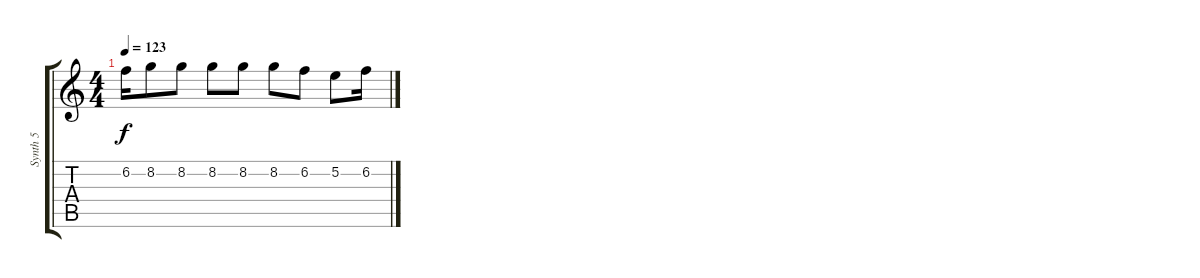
\track ("Synth 5" "Synth 5") {instrument synthbass1}
\staff {score tabs}
\tuning (E4 B3 G3 D3 A2 E2) {hide}
\ts (4 4)
\tempo 123
\clef g2
\ks c
6.2{t}.16{dy f} 8.2.8 8.2.8 8.2.8 8.2.8 8.2.8 6.2.8 5.2.8 6.2.16
